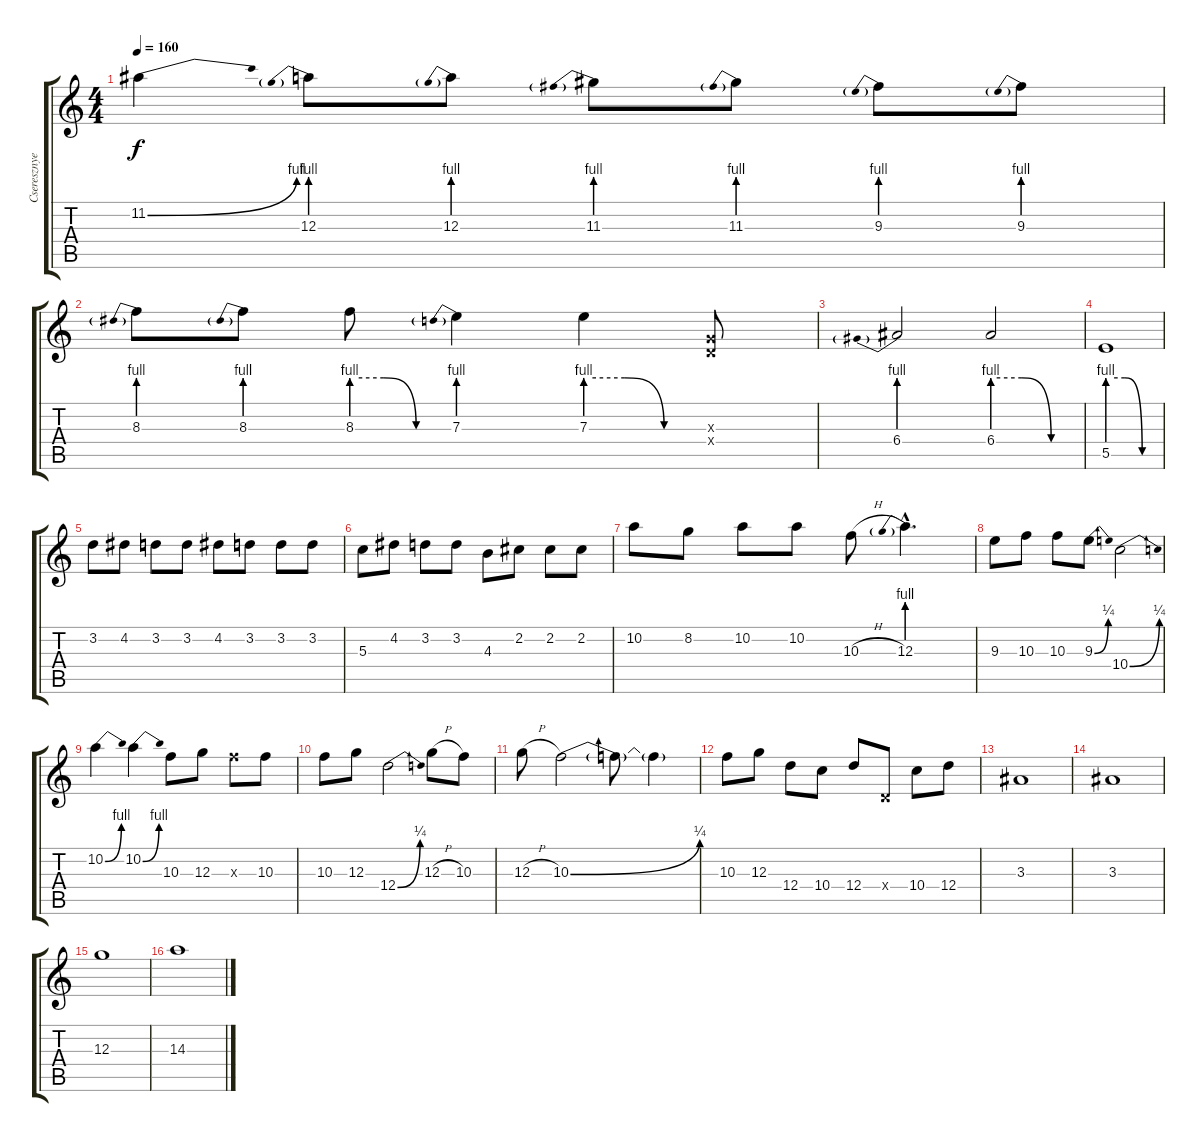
\track ("Cseresznye - Gitár - Szóló" "Cseresznye") {instrument overdrivenguitar}
\staff {score tabs}
\tuning (E4 B3 G3 D3 A2 E2) {hide}
\ts (4 4)
\tempo 160
\clef g2
\ks c
11.2{be (bend 0 0 60 4)}.4{dy f} 12.3{be (prebend 0 4 60 4)}.8 12.3{be (prebend 0 4 60 4)}.8 11.3{be (prebend 0 4 60 4)}.8 11.3{be (prebend 0 4 60 4)}.8 9.3{be (prebend 0 4 60 4)}.8 9.3{be (prebend 0 4 60 4)}.8 |
8.3{be (prebend 0 4 60 4)}.8 8.3{be (prebend 0 4 60 4)}.8 8.3{be (custom 0 4 20 4 40 0 60 0)}.8 7.3{be (prebend 0 4 60 4)}.4 7.3{be (custom 0 4 20 4 40 0 60 0)}.4 (0.3{x} 0.4{x}).8 |
6.4{be (prebend 0 4 60 4)}.2 6.4{be (custom 0 4 20 4 40 0 60 0)}.2 |
5.5{be (custom 0 4 20 4 40 0 60 0)}.1 |
3.2.8 4.2.8 3.2.8 3.2.8 4.2.8 3.2.8 3.2.8 3.2.8 |
5.3.8 4.2.8 3.2.8 3.2.8 4.3.8 2.2.8 2.2.8 2.2.8 |
10.2.8 8.2.8 10.2.8 10.2.8 10.3{h}.8 12.3{be (prebend 0 4 60 4) hac}.4{d} |
9.3.8 10.3.8 10.3.8 9.3{be (bend 0 0 60 1)}.8 10.4{be (bend 0 0 60 1)}.2 |
10.2{be (bend 0 0 60 4)}.4 10.2{be (bend 0 0 60 4)}.4 10.3.8 12.3.8 10.3{x}.8 10.3.8 |
10.3.8 12.3.8 12.4{be (bend 0 0 60 1)}.2 12.3{h}.8 10.3.8 |
12.3{h}.8 10.3{be (bend 0 0 60 1)}.2 10.3{t}.8 10.3{t}.4 |
10.3.8 12.3.8 12.4.8 10.4.8 12.4.8 0.4{x}.8 10.4.8 12.4.8 |
3.3.1{volume 11} |
3.3.1 |
12.3.1 |
14.3.1
